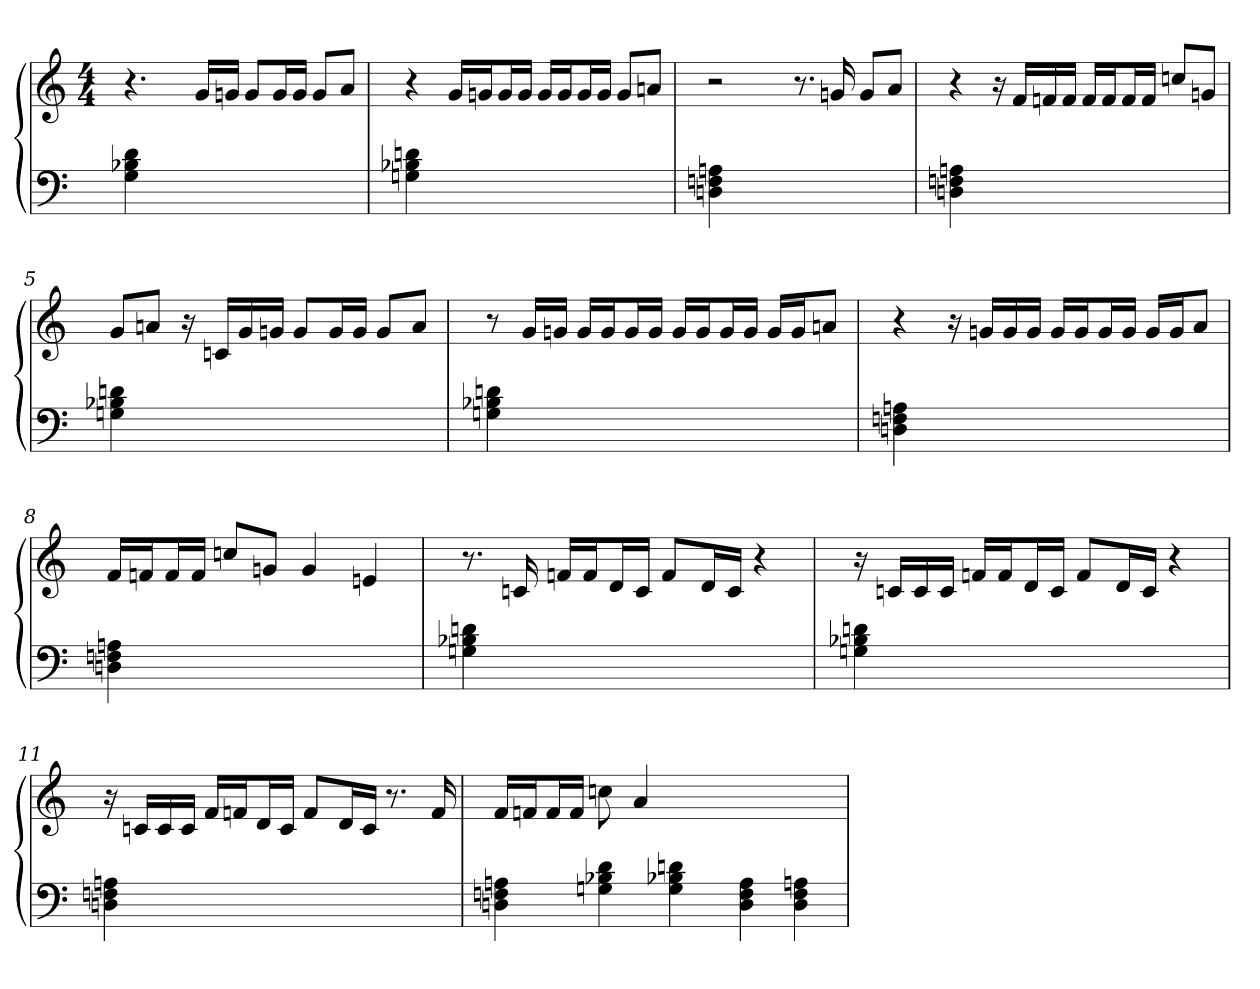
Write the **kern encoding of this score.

**kern	**kern
*part2	*part1
*staff2	*staff1
*	*M4/4
=1	=1
4G 4B-X 4d	4.r
2.ryy	.
.	16gLL
.	16gnJJ
.	8gL
.	16gL
.	16gJJ
.	8gL
.	8aJ
=2	=2
4Gn 4B-X 4dn	4r
2.ryy	16gLL
.	16gnJ
.	16gL
.	16gJJ
.	16gLL
.	16gJ
.	16gL
.	16gJJ
.	8gL
.	8anJ
=3	=3
4Dn 4Fn 4An	2r
2.ryy	.
.	8.r
.	16gn
.	8gL
.	8aJ
=4	=4
4Dn 4Fn 4An	4r
2.ryy	16r
.	16fLL
.	16fn
.	16fJJ
.	16fLL
.	16fJ
.	16fL
.	16fJJ
.	8ccnL
.	8gnJ
=5	=5
4Gn 4B-X 4dn	8gL
.	8anJ
2.ryy	16r
.	16cnLL
.	16g
.	16gnJJ
.	8gL
.	16gL
.	16gJJ
.	8gL
.	8aJ
=6	=6
4Gn 4B-X 4dn	8r
.	16gLL
.	16gnJJ
2.ryy	16gLL
.	16gJ
.	16gL
.	16gJJ
.	16gLL
.	16gJ
.	16gL
.	16gJJ
.	16gLL
.	16gJ
.	8anJ
=7	=7
4Dn 4Fn 4An	4r
2.ryy	16r
.	16gnLL
.	16g
.	16gJJ
.	16gLL
.	16gJ
.	16gL
.	16gJJ
.	16gLL
.	16gJ
.	8aJ
=8	=8
4Dn 4Fn 4An	16fLL
.	16fnJ
.	16fL
.	16fJJ
2.ryy	8ccnL
.	8gnJ
.	4g
.	4en
=9	=9
4Gn 4B-X 4dn	8.r
.	16cn
2.ryy	16fnLL
.	16fJ
.	16dL
.	16cJJ
.	8fL
.	16dL
.	16cJJ
.	4r
=10	=10
4Gn 4B-X 4dn	16r
.	16cnLL
.	16c
.	16cJJ
2.ryy	16fnLL
.	16fJ
.	16dL
.	16cJJ
.	8fL
.	16dL
.	16cJJ
.	4r
=11	=11
4Dn 4Fn 4An	16r
.	16cnLL
.	16c
.	16cJJ
2.ryy	16fLL
.	16fnJ
.	16dL
.	16cJJ
.	8fL
.	16dL
.	16cJJ
.	8.r
.	16f
=12	=12
4Dn 4Fn 4An	16fLL
.	16fnJ
.	16fL
.	16fJJ
4Gn 4B-X 4d	8ccn
.	4a
4G 4B-X 4dn	.
.	4.ryy
4D 4F 4A	.
4D 4F 4An	4ryy
=	=
*-	*-
